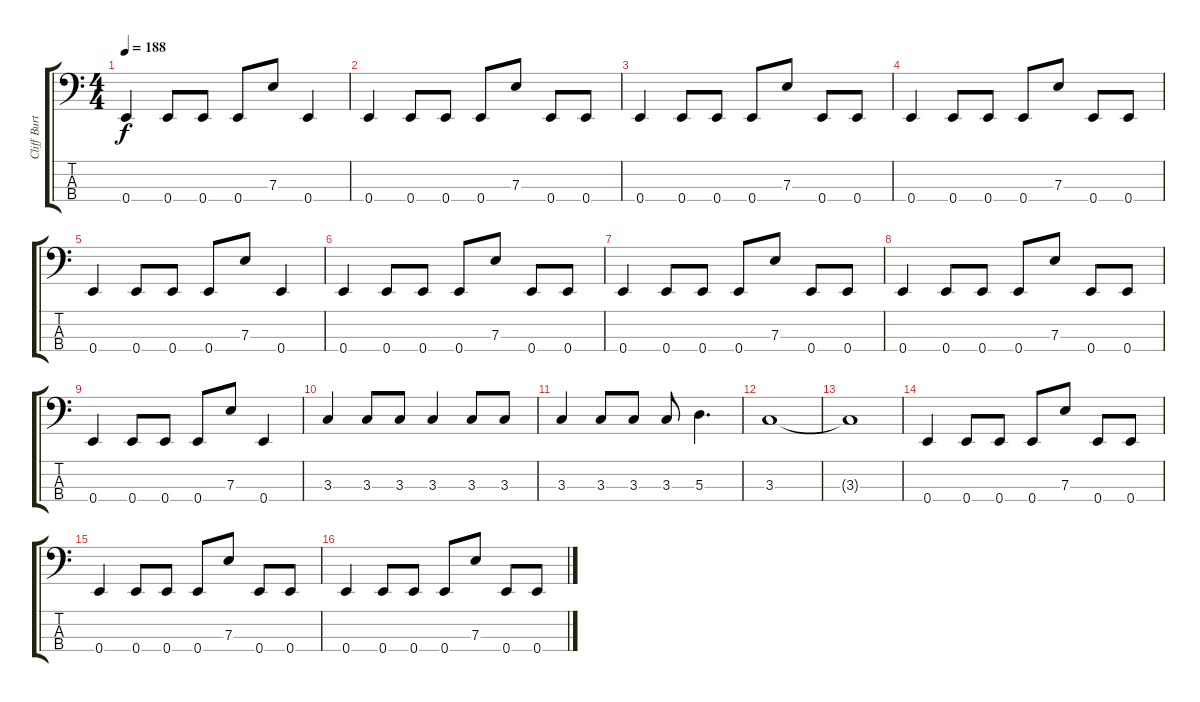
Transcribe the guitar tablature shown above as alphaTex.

\track ("Cliff Burton" "Cliff Burt") {instrument electricbassfinger}
\staff {score tabs}
\tuning (G2 D2 A1 E1) {hide}
\ts (4 4)
\tempo 188
\clef f4
\ks c
0.4.4{dy f} 0.4.8 0.4.8 0.4.8 7.3.8 0.4.4 |
0.4.4 0.4.8 0.4.8 0.4.8 7.3.8 0.4.8 0.4.8 |
0.4.4 0.4.8 0.4.8 0.4.8 7.3.8 0.4.8 0.4.8 |
0.4.4 0.4.8 0.4.8 0.4.8 7.3.8 0.4.8 0.4.8 |
0.4.4 0.4.8 0.4.8 0.4.8 7.3.8 0.4.4 |
0.4.4 0.4.8 0.4.8 0.4.8 7.3.8 0.4.8 0.4.8 |
0.4.4 0.4.8 0.4.8 0.4.8 7.3.8 0.4.8 0.4.8 |
0.4.4 0.4.8 0.4.8 0.4.8 7.3.8 0.4.8 0.4.8 |
0.4.4 0.4.8 0.4.8 0.4.8 7.3.8 0.4.4 |
3.3.4 3.3.8 3.3.8 3.3.4 3.3.8 3.3.8 |
3.3.4 3.3.8 3.3.8 3.3.8 5.3.4{d} |
3.3.1 |
3.3{t}.1 |
0.4.4 0.4.8 0.4.8 0.4.8 7.3.8 0.4.8 0.4.8 |
0.4.4 0.4.8 0.4.8 0.4.8 7.3.8 0.4.8 0.4.8 |
0.4.4 0.4.8 0.4.8 0.4.8 7.3.8 0.4.8 0.4.8
